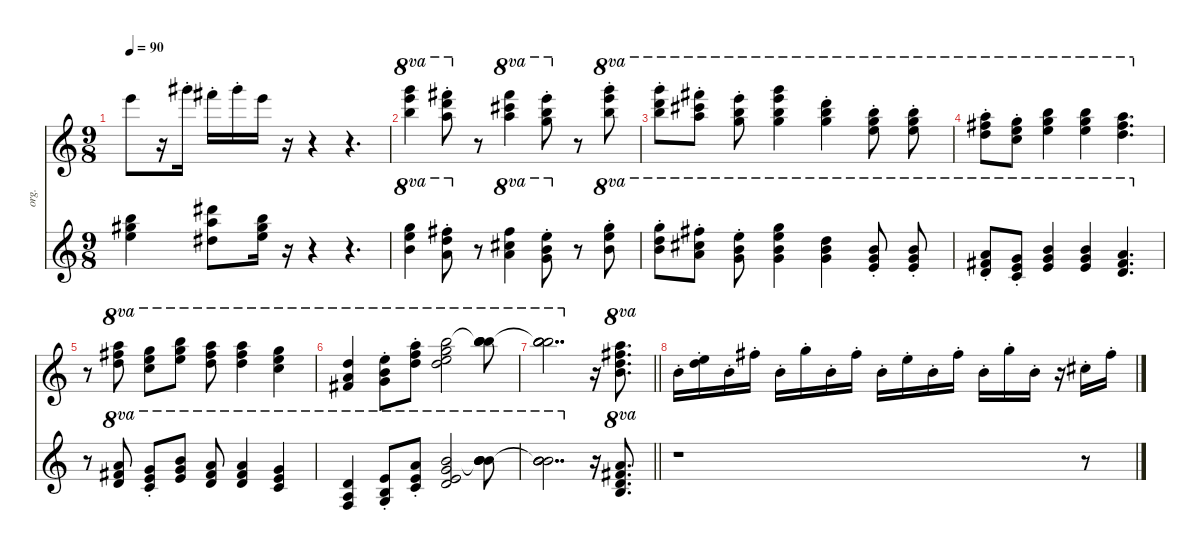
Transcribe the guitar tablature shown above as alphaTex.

\defaultSystemsLayout 4
\hideDynamics
\bracketExtendMode nobrackets
\track ("Organ" "org.") {solo instrument churchorgan}
\staff {score}
\tuning (E4 B3 G3 D3 A2 E2)
\ts (9 8)
\tempo 90
\clef g2
\ks c
24.1.8{dy mf} r.16 28.1{st acc #}.16{beam split} 26.1{st acc #}.16 28.1{st acc #}.16{beam merge} 24.1.16 r.16 r.4 r.4{d} |
(31.1 36.1 39.1).4{ot 8va} (29.1{st} 34.1{st} 38.1{st acc #}).8{ot 8va} r.8 (29.1 33.1{acc #} 38.1{acc #}).4{ot 8va} (27.1{st} 31.1{st} 36.1{st}).8{ot 8va beam split} r.8{beam split} (31.1{st} 36.1{st} 39.1{st}).8{ot 8va} |
(31.1{st} 34.1{st} 39.1{st}).8{ot 8va} (29.1{st} 33.1{st acc #} 38.1{st acc #}).8{ot 8va beam split} (27.1{st} 31.1{st} 36.1{st}).8{ot 8va} (27.1 36.1 39.1 31.1).4{ot 8va} (27.1{st} 31.1{st} 34.1{st}).4{ot 8va} (24.1{st} 27.1{st} 31.1{st}).8{ot 8va beam split} (24.1{st} 27.1{st} 31.1{st}).8{ot 8va beam split} |
(22.1{st} 26.1{st acc #} 29.1{st}).8{ot 8va} (27.1{st} 24.1{st} 20.1{st}).8{ot 8va} (24.1 27.1 31.1).4{ot 8va} (24.1 27.1 31.1).4{ot 8va} (22.1 26.1{acc #} 29.1).4{d ot 8va} |
r.8 (26.1{acc #} 29.1 22.1).8{ot 8va beam split} (24.1 27.1 20.1).8{ot 8va beam merge} (27.1 31.1 24.1).8{ot 8va beam split} (22.1 26.1{acc #} 29.1).8{ot 8va} (22.1 26.1{acc #} 29.1).4{ot 8va} (20.1 24.1 27.1).4{ot 8va} |
\scale
0.51532 (22.1 17.1 14.1{acc #}).4{ot 8va} (24.1{st} 19.1 15.1).8{ot 8va beam merge} (29.1{st} 25.1 22.1).8{ot 8va} (22.1 24.1 27.1 31.1).2{ot 8va} (31.1{t} 31.1{t} 31.1{t} 31.1{t}).8{ot 8va} |
\scale
0.48468
\barLineRight lightlight
(31.1{t} 31.1{t} 31.1{t} 31.1{t}).2{dd ot 8va} r.16 (19.1 22.1 26.1{acc #} 29.1).8{d ot 8va} |
7.1{st}.16 (10.1{st} 12.1).16 7.1{st}.16 14.1{st acc #}.16{beam split} 7.1{st}.16 15.1{st}.16{beam merge} 7.1{st}.16 14.1{st acc #}.16{beam split} 7.1{st}.16 12.1{st}.16{beam merge} 7.1{st}.16 14.1{st acc #}.16{beam split} 7.1{st}.16 15.1{st}.16 7.1{st}.16{beam split} r.16{beam split} 9.1{st acc #}.16 14.1{st acc #}.16
\staff {score}
\tuning (G2 D2 A1 E1 B0)
\clef g2
\ottava regular
\simile none
\ks c
(33.1 37.1{acc #} 40.1).4{dy mf} (32.1{acc #} 38.1 44.1{acc #}).8{beam merge} (33.1 37.1{acc #} 40.1).16 r.16 r.4 r.4{d} |
(40.1 45.1 48.1).4{ot 8va} (38.1{st} 43.1{st} 47.1{st acc #}).8{ot 8va} r.8 (38.1 42.1{acc #} 47.1{acc #}).4{ot 8va} (36.1{st} 40.1{st} 45.1{st}).8{ot 8va beam split} r.8{beam split} (40.1{st} 45.1{st} 48.1{st}).8{ot 8va} |
(40.1{st} 43.1{st} 48.1{st}).8{ot 8va} (38.1{st} 42.1{st acc #} 47.1{st acc #}).8{ot 8va beam split} (36.1{st} 40.1{st} 45.1{st}).8{ot 8va} (36.1 40.1 45.1 48.1).4{ot 8va} (36.1 40.1 43.1).4{ot 8va} (33.1{st} 36.1{st} 40.1{st}).8{ot 8va beam split} (33.1{st} 36.1{st} 40.1{st}).8{ot 8va} |
(31.1{st} 35.1{acc #} 38.1).8{ot 8va} (36.1{st} 33.1{st} 29.1{st}).8{ot 8va} (36.1 33.1 40.1).4{ot 8va} (36.1 33.1 40.1).4{ot 8va} (35.1{acc #} 31.1 38.1).4{d ot 8va} |
r.8 (31.1 35.1{acc #} 38.1).8{ot 8va beam split} (29.1{st} 33.1 36.1).8{ot 8va beam merge} (33.1 36.1 40.1).8{ot 8va beam split} (31.1 35.1{acc #} 38.1).8{ot 8va} (38.1 35.1{acc #} 31.1).4{ot 8va} (36.1 33.1 29.1).4{ot 8va} |
\scale
0.51532 (31.1 26.1 22.1).4{ot 8va} (33.1{st} 28.1{st} 24.1{st}).8{ot 8va beam merge} (38.1{st} 33.1{st} 29.1{st}).8{ot 8va} (31.1 33.1 36.1 40.1).2{ot 8va} (40.1{t} 40.1{t} 40.1{t} 40.1{t}).8{ot 8va} |
\scale
0.48468
\barLineRight lightlight
(40.1{t} 40.1{t} 40.1{t} 40.1{t}).2{dd ot 8va} r.16 (31.1 28.1 35.1{acc #} 38.1).8{d ot 8va} |
r.1 r.8
